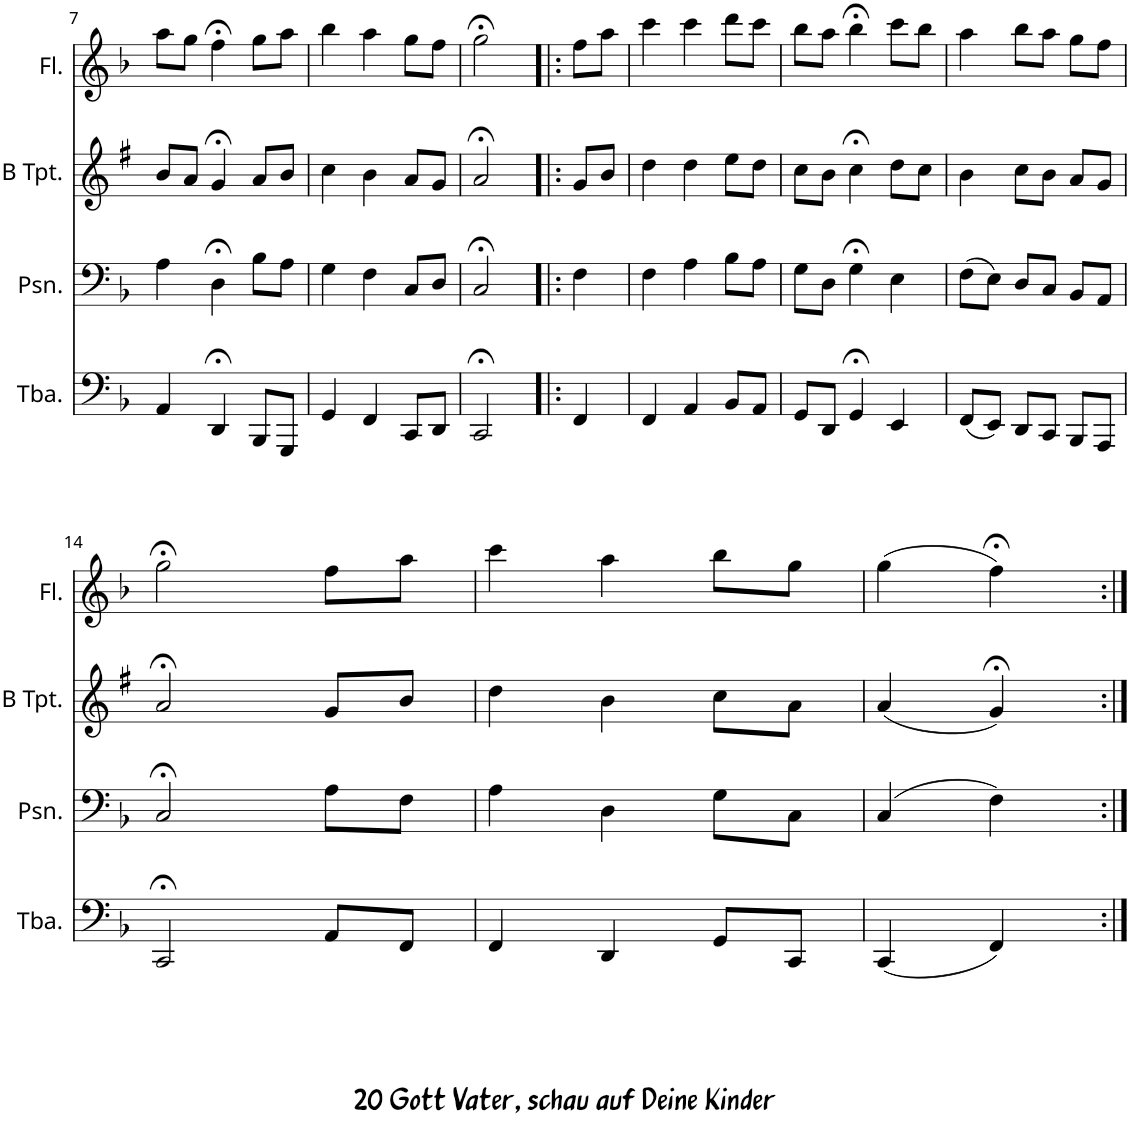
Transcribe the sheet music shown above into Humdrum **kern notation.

**kern	**kern	**kern	**kern
*part4	*part3	*part2	*part1
*staff4	*staff3	*staff2	*staff1
*I"Tuba	*I"Posaune	*I"Trompete in B	*I"Flöte
*I'Tba.	*I'Psn.	*	*I'Fl.
!!LO:PB:g=z
*clefF4	*clefF4	*clefG2	*clefG2
*	*	*Trd1c2	*
*k[b-]	*k[b-]	*k[f#]	*k[b-]
*M3/4	*M3/4	*M3/4	*M3/4
=7	=7	=7	=7
4AA/	4A\	8b/L	8aa\L
.	.	8a/J	8gg\J
4DD;</	4D;<\	4g;</	4ff;<\
8BBB-/L	8B-\L	8a/L	8gg\L
8GGG/J	8A\J	8b/J	8aa\J
=8	=8	=8	=8
4GG/	4G\	4cc\	4bb-\
4FF/	4F\	4b\	4aa\
8CC/L	8C/L	8a/L	8gg\L
8DD/J	8D/J	8g/J	8ff\J
=9	=9	=9	=9
2CC;</	2C;</	2a;</	2gg;<\
=10!|:	=10!|:	=10!|:	=10!|:
4FF/	4F\	8g/L	8ff\L
.	.	8b/J	8aa\J
=11	=11	=11	=11
4FF/	4F\	4dd\	4ccc\
4AA/	4A\	4dd\	4ccc\
8BB-/L	8B-\L	8ee\L	8ddd\L
8AA/J	8A\J	8dd\J	8ccc\J
=12	=12	=12	=12
8GG/L	8G\L	8cc\L	8bb-\L
8DD/J	8D\J	8b\J	8aa\J
4GG;</	4G;<\	4cc;<\	4bb-;<\
4EE/	4E\	8dd\L	8ccc\L
.	.	8cc\J	8bb-\J
=13	=13	=13	=13
(8FF/L	(8F\L	4b\	4aa\
8EE/J)	8E\J)	.	.
8DD/L	8D/L	8cc\L	8bb-\L
8CC/J	8C/J	8b\J	8aa\J
8BBB-/L	8BB-/L	8a/L	8gg\L
8AAA/J	8AA/J	8g/J	8ff\J
!!LO:LB:g=z
=14	=14	=14	=14
2CC;</	2C;</	2a;</	2gg;<\
8AA/L	8A\L	8g/L	8ff\L
8FF/J	8F\J	8b/J	8aa\J
=15	=15	=15	=15
4FF/	4A\	4dd\	4ccc\
4DD/	4D\	4b\	4aa\
8GG/L	8G\L	8cc\L	8bb-\L
8CC/J	8C\J	8a\J	8gg\J
=16	=16	=16	=16
(4CC/	(4C/	(4a/	(4gg\
4FF/)	4F\)	4g;</)	4ff;<\)
=:|!	=:|!	=:|!	=:|!
*-	*-	*-	*-
